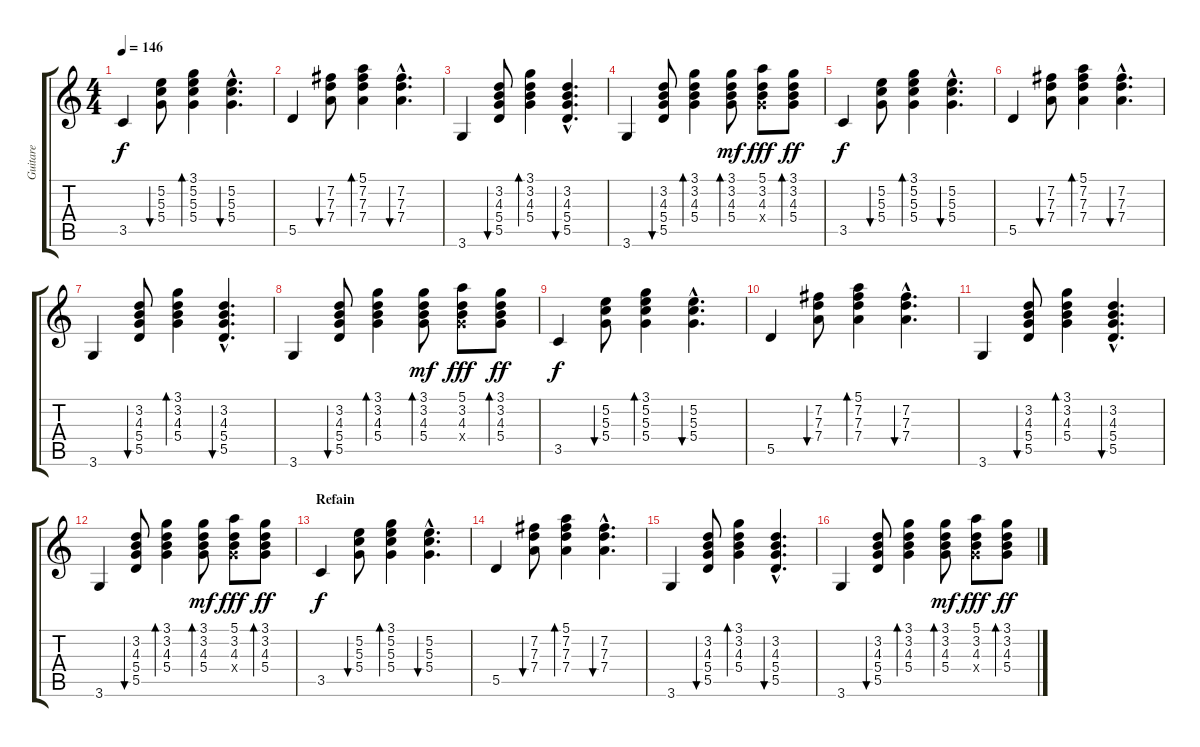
\track ("Guitare" "Guitare") {instrument acousticguitarnylon}
\staff {score tabs}
\tuning (E4 B3 G3 D3 A2 E2) {hide}
\ts (4 4)
\tempo 146
\clef g2
\ks c
3.5.4{dy f} (5.2 5.3 5.4).8{bu 60} (3.1 5.2 5.3 5.4).4{bd 60} (5.2{hac} 5.3{hac} 5.4{hac}).4{d bu 60} |
5.5.4 (7.2 7.3 7.4).8{bu 60} (5.1 7.2 7.3 7.4).4{bd 60} (7.2{hac} 7.3{hac} 7.4{hac}).4{d bu 60} |
3.6.4 (3.2 4.3 5.4 5.5).8{bu 60} (3.1 3.2 4.3 5.4).4{bd 60} (3.2{hac} 4.3{hac} 5.4{hac} 5.5{hac}).4{d bu 60} |
3.6.4 (3.2 4.3 5.4 5.5).8{bu 60} (3.1 3.2 4.3 5.4).4{bd 60} (3.1 3.2 4.3 5.4).8{bd 60 dy mf} (5.1 3.2 4.3 5.4{x}).8{dy fff} (3.1 3.2 4.3 5.4).8{bd 60 dy ff} |
3.5.4{dy f} (5.2 5.3 5.4).8{bu 60} (3.1 5.2 5.3 5.4).4{bd 60} (5.2{hac} 5.3{hac} 5.4{hac}).4{d bu 60} |
5.5.4 (7.2 7.3 7.4).8{bu 60} (5.1 7.2 7.3 7.4).4{bd 60} (7.2{hac} 7.3{hac} 7.4{hac}).4{d bu 60} |
3.6.4 (3.2 4.3 5.4 5.5).8{bu 60} (3.1 3.2 4.3 5.4).4{bd 60} (3.2{hac} 4.3{hac} 5.4{hac} 5.5{hac}).4{d bu 60} |
3.6.4 (3.2 4.3 5.4 5.5).8{bu 60} (3.1 3.2 4.3 5.4).4{bd 60} (3.1 3.2 4.3 5.4).8{bd 60 dy mf} (5.1 3.2 4.3 5.4{x}).8{dy fff} (3.1 3.2 4.3 5.4).8{bd 60 dy ff} |
3.5.4{dy f} (5.2 5.3 5.4).8{bu 60} (3.1 5.2 5.3 5.4).4{bd 60} (5.2{hac} 5.3{hac} 5.4{hac}).4{d bu 60} |
5.5.4 (7.2 7.3 7.4).8{bu 60} (5.1 7.2 7.3 7.4).4{bd 60} (7.2{hac} 7.3{hac} 7.4{hac}).4{d bu 60} |
3.6.4 (3.2 4.3 5.4 5.5).8{bu 60} (3.1 3.2 4.3 5.4).4{bd 60} (3.2{hac} 4.3{hac} 5.4{hac} 5.5{hac}).4{d bu 60} |
3.6.4 (3.2 4.3 5.4 5.5).8{bu 60} (3.1 3.2 4.3 5.4).4{bd 60} (3.1 3.2 4.3 5.4).8{bd 60 dy mf} (5.1 3.2 4.3 5.4{x}).8{dy fff} (3.1 3.2 4.3 5.4).8{bd 60 dy ff} |
\section ("" "Refain")
3.5.4{dy f} (5.2 5.3 5.4).8{bu 60} (3.1 5.2 5.3 5.4).4{bd 60} (5.2{hac} 5.3{hac} 5.4{hac}).4{d bu 60} |
5.5.4 (7.2 7.3 7.4).8{bu 60} (5.1 7.2 7.3 7.4).4{bd 60} (7.2{hac} 7.3{hac} 7.4{hac}).4{d bu 60} |
3.6.4 (3.2 4.3 5.4 5.5).8{bu 60} (3.1 3.2 4.3 5.4).4{bd 60} (3.2{hac} 4.3{hac} 5.4{hac} 5.5{hac}).4{d bu 60} |
3.6.4 (3.2 4.3 5.4 5.5).8{bu 60} (3.1 3.2 4.3 5.4).4{bd 60} (3.1 3.2 4.3 5.4).8{bd 60 dy mf} (5.1 3.2 4.3 5.4{x}).8{dy fff} (3.1 3.2 4.3 5.4).8{bd 60 dy ff}
